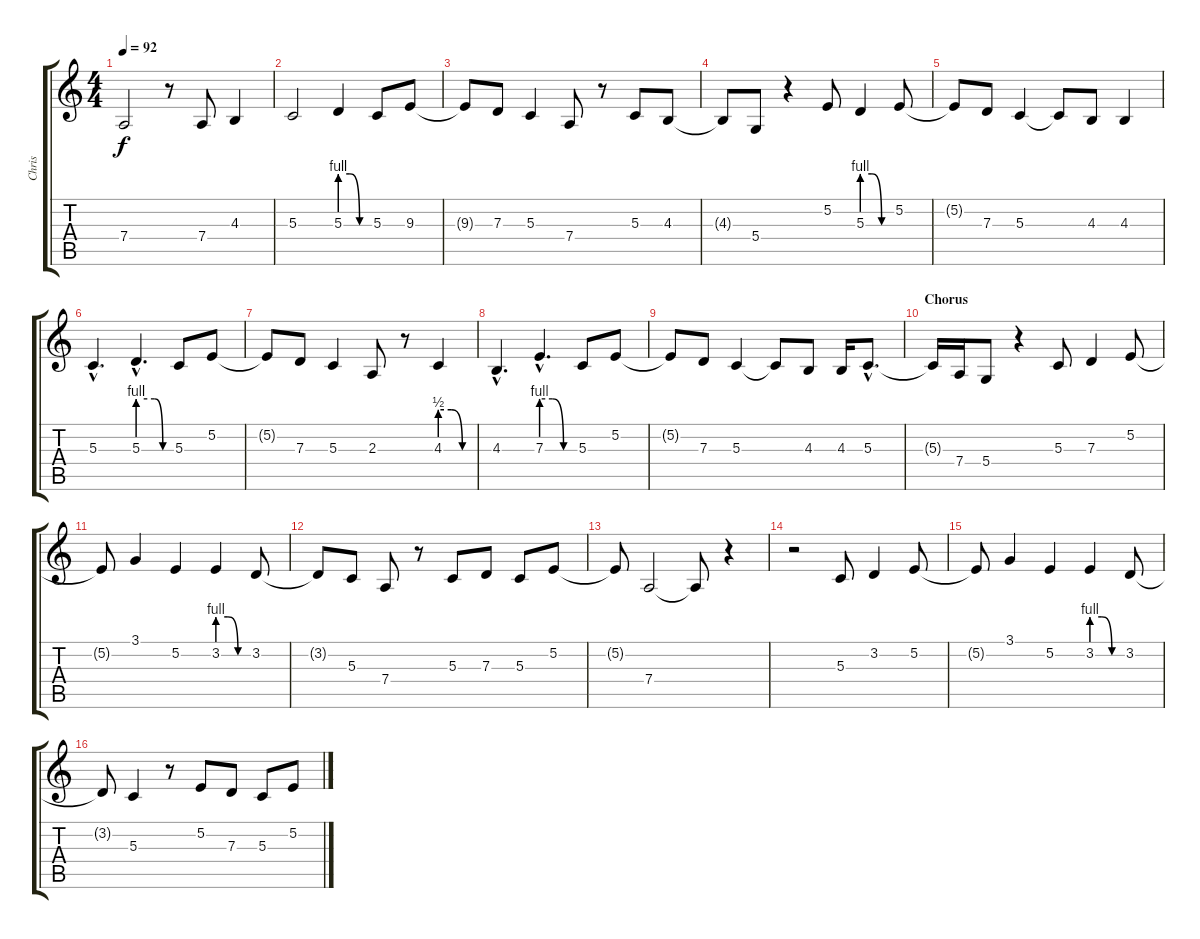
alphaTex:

\track ("Chris" "Chris") {instrument cello}
\staff {score tabs}
\tuning (E4 B3 G3 D3 A2 E2) {hide}
\ts (4 4)
\tempo 92
\clef g2
\ks c
7.4{t}.2{dy f} r.8 7.4.8 4.3.4 |
5.3.2 5.3{be (custom 0 4 20 4 40 0 60 0)}.4 5.3.8 9.3.8 |
9.3{t}.8 7.3.8 5.3.4 7.4.8 r.8 5.3.8 4.3.8 |
4.3{t}.8 5.4.8 r.4 5.2.8 5.3{be (custom 0 4 20 4 40 0 60 0)}.4 5.2.8 |
5.2{t}.8 7.3.8 5.3.4 5.3{t}.8 4.3.8 4.3.4 |
5.3{hac}.4{d} 5.3{be (custom 0 4 30 4 45 0 60 0) hac}.4{d} 5.3.8 5.2.8 |
5.2{t}.8 7.3.8 5.3.4 2.3.8 r.8 4.3{be (custom 0 2 20 2 40 0 60 0)}.4 |
4.3{hac}.4{d} 7.3{be (custom 0 4 20 4 40 0 60 0) hac}.4{d} 5.3.8 5.2.8 |
5.2{t}.8 7.3.8 5.3.4 5.3{t}.8 4.3.8 4.3.16 5.3{hac}.8{d} |
\section ("" "Chorus")
5.3{t}.16 7.4.16 5.4.8 r.4 5.3.8 7.3.4 5.2.8 |
5.2{t}.8 3.1.4 5.2.4 3.2{be (custom 0 4 20 4 40 0 60 0)}.4 3.2.8 |
3.2{t}.8 5.3.8 7.4.8 r.8 5.3.8 7.3.8 5.3.8 5.2.8 |
5.2{t}.8 7.4.2 7.4{t}.8 r.4 |
r.2 5.3.8 3.2.4 5.2.8 |
5.2{t}.8 3.1.4 5.2.4 3.2{be (custom 0 4 20 4 40 0 60 0)}.4 3.2.8 |
3.2{t}.8 5.3.4 r.8 5.2.8 7.3.8 5.3.8 5.2.8
